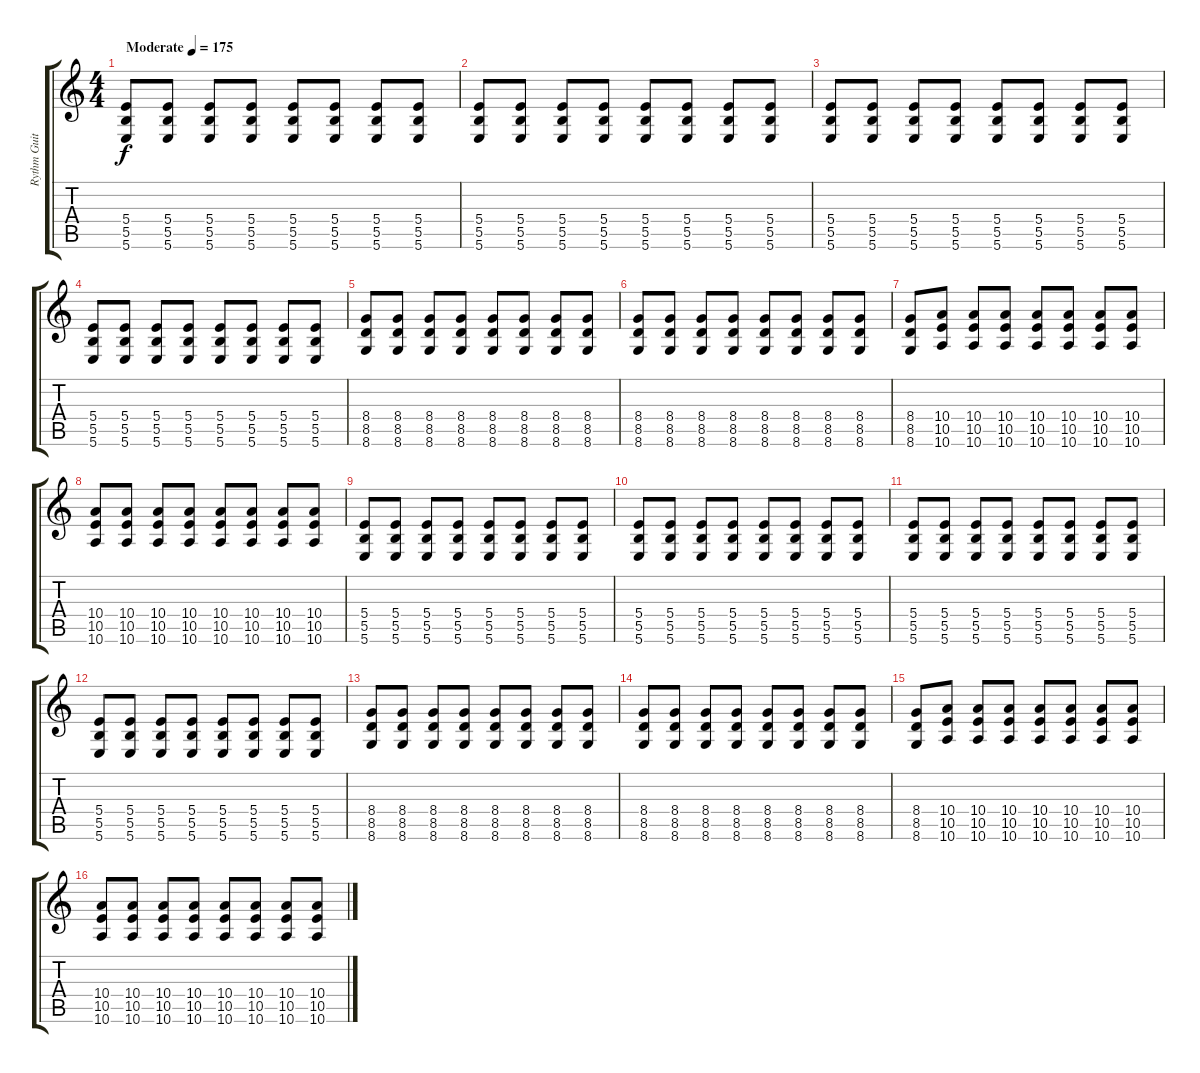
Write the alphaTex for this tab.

\track ("Rythm Guitar" "Rythm Guit") {instrument distortionguitar}
\staff {score tabs}
\tuning (Db4 Ab3 E3 B2 Gb2 B1) {hide}
\ts (4 4)
\tempo (175 "Moderate")
\clef g2
\ks c
(5.4 5.5 5.6).8{dy f instrument distortionguitar} (5.4 5.5 5.6).8 (5.4 5.5 5.6).8 (5.4 5.5 5.6).8 (5.4 5.5 5.6).8 (5.4 5.5 5.6).8 (5.4 5.5 5.6).8 (5.4 5.5 5.6).8 |
(5.4 5.5 5.6).8 (5.4 5.5 5.6).8 (5.4 5.5 5.6).8 (5.4 5.5 5.6).8 (5.4 5.5 5.6).8 (5.4 5.5 5.6).8 (5.4 5.5 5.6).8 (5.4 5.5 5.6).8 |
(5.4 5.5 5.6).8 (5.4 5.5 5.6).8 (5.4 5.5 5.6).8 (5.4 5.5 5.6).8 (5.4 5.5 5.6).8 (5.4 5.5 5.6).8 (5.4 5.5 5.6).8 (5.4 5.5 5.6).8 |
(5.4 5.5 5.6).8 (5.4 5.5 5.6).8 (5.4 5.5 5.6).8 (5.4 5.5 5.6).8 (5.4 5.5 5.6).8 (5.4 5.5 5.6).8 (5.4 5.5 5.6).8 (5.4 5.5 5.6).8 |
(8.4 8.5 8.6).8 (8.4 8.5 8.6).8 (8.4 8.5 8.6).8 (8.4 8.5 8.6).8 (8.4 8.5 8.6).8 (8.4 8.5 8.6).8 (8.4 8.5 8.6).8 (8.4 8.5 8.6).8 |
(8.4 8.5 8.6).8 (8.4 8.5 8.6).8 (8.4 8.5 8.6).8 (8.4 8.5 8.6).8 (8.4 8.5 8.6).8 (8.4 8.5 8.6).8 (8.4 8.5 8.6).8 (8.4 8.5 8.6).8 |
(8.4 8.5 8.6).8 (10.4 10.5 10.6).8 (10.4 10.5 10.6).8 (10.4 10.5 10.6).8 (10.4 10.5 10.6).8 (10.4 10.5 10.6).8 (10.4 10.5 10.6).8 (10.4 10.5 10.6).8 |
(10.4 10.5 10.6).8 (10.4 10.5 10.6).8 (10.4 10.5 10.6).8 (10.4 10.5 10.6).8 (10.4 10.5 10.6).8 (10.4 10.5 10.6).8 (10.4 10.5 10.6).8 (10.4 10.5 10.6).8 |
(5.4 5.5 5.6).8 (5.4 5.5 5.6).8 (5.4 5.5 5.6).8 (5.4 5.5 5.6).8 (5.4 5.5 5.6).8 (5.4 5.5 5.6).8 (5.4 5.5 5.6).8 (5.4 5.5 5.6).8 |
(5.4 5.5 5.6).8 (5.4 5.5 5.6).8 (5.4 5.5 5.6).8 (5.4 5.5 5.6).8 (5.4 5.5 5.6).8 (5.4 5.5 5.6).8 (5.4 5.5 5.6).8 (5.4 5.5 5.6).8 |
(5.4 5.5 5.6).8 (5.4 5.5 5.6).8 (5.4 5.5 5.6).8 (5.4 5.5 5.6).8 (5.4 5.5 5.6).8 (5.4 5.5 5.6).8 (5.4 5.5 5.6).8 (5.4 5.5 5.6).8 |
(5.4 5.5 5.6).8 (5.4 5.5 5.6).8 (5.4 5.5 5.6).8 (5.4 5.5 5.6).8 (5.4 5.5 5.6).8 (5.4 5.5 5.6).8 (5.4 5.5 5.6).8 (5.4 5.5 5.6).8 |
(8.4 8.5 8.6).8 (8.4 8.5 8.6).8 (8.4 8.5 8.6).8 (8.4 8.5 8.6).8 (8.4 8.5 8.6).8 (8.4 8.5 8.6).8 (8.4 8.5 8.6).8 (8.4 8.5 8.6).8 |
(8.4 8.5 8.6).8 (8.4 8.5 8.6).8 (8.4 8.5 8.6).8 (8.4 8.5 8.6).8 (8.4 8.5 8.6).8 (8.4 8.5 8.6).8 (8.4 8.5 8.6).8 (8.4 8.5 8.6).8 |
(8.4 8.5 8.6).8 (10.4 10.5 10.6).8 (10.4 10.5 10.6).8 (10.4 10.5 10.6).8 (10.4 10.5 10.6).8 (10.4 10.5 10.6).8 (10.4 10.5 10.6).8 (10.4 10.5 10.6).8 |
(10.4 10.5 10.6).8 (10.4 10.5 10.6).8 (10.4 10.5 10.6).8 (10.4 10.5 10.6).8 (10.4 10.5 10.6).8 (10.4 10.5 10.6).8 (10.4 10.5 10.6).8 (10.4 10.5 10.6).8
